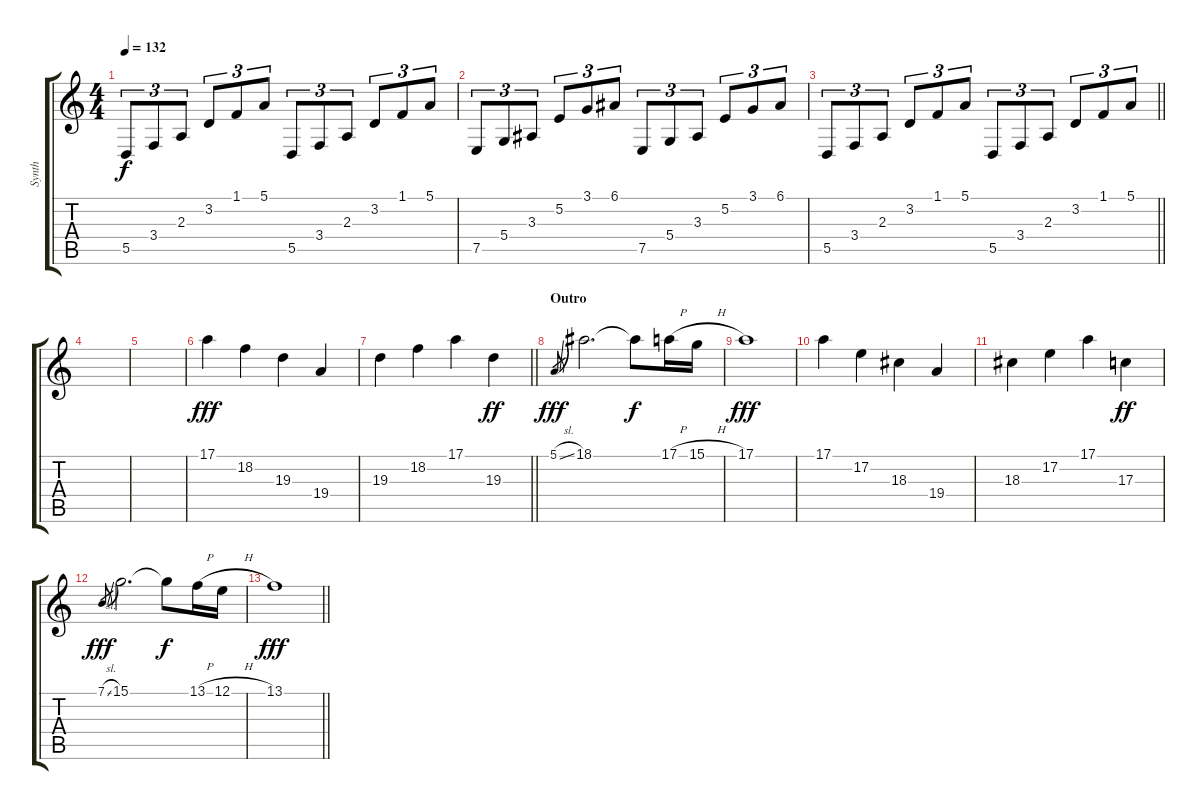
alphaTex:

\track ("Synth" "Synth") {instrument pad8sweep}
\staff {score tabs}
\tuning (E4 B3 G3 D3 A2 E2) {hide}
\ts (4 4)
\tempo 132
\clef g2
\ks c
5.5.8{tu (3 2) dy f} 3.4.8{tu (3 2)} 2.3.8{tu (3 2)} 3.2.8{tu (3 2)} 1.1.8{tu (3 2)} 5.1.8{tu (3 2)} 5.5.8{tu (3 2)} 3.4.8{tu (3 2)} 2.3.8{tu (3 2)} 3.2.8{tu (3 2)} 1.1.8{tu (3 2)} 5.1.8{tu (3 2)} |
7.5.8{tu (3 2)} 5.4.8{tu (3 2)} 3.3.8{tu (3 2)} 5.2.8{tu (3 2)} 3.1.8{tu (3 2)} 6.1.8{tu (3 2)} 7.5.8{tu (3 2)} 5.4.8{tu (3 2)} 3.3.8{tu (3 2)} 5.2.8{tu (3 2)} 3.1.8{tu (3 2)} 6.1.8{tu (3 2)} |
\barLineRight lightlight
5.5.8{tu (3 2)} 3.4.8{tu (3 2)} 2.3.8{tu (3 2)} 3.2.8{tu (3 2)} 1.1.8{tu (3 2)} 5.1.8{tu (3 2)} 5.5.8{tu (3 2)} 3.4.8{tu (3 2)} 2.3.8{tu (3 2)} 3.2.8{tu (3 2)} 1.1.8{tu (3 2)} 5.1.8{tu (3 2)} |
|
|
17.1.4{dy fff instrument pad8sweep} 18.2.4 19.3.4 19.4.4 |
\barLineRight lightlight
19.3.4 18.2.4 17.1.4 19.3.4{dy ff} |
\section ("" "Outro")
5.1{sl}.8{gr dy fff} 18.1.2{d} 18.1{t}.8{dy f} 17.1{h}.16 15.1{h}.16 |
17.1.1{dy fff} |
17.1.4 17.2.4 18.3.4 19.4.4 |
18.3.4 17.2.4 17.1.4 17.3.4{dy ff} |
7.1{sl}.8{gr dy fff} 15.1.2{d} 15.1{t}.8{dy f} 13.1{h}.16 12.1{h}.16 |
\barLineRight lightlight
13.1.1{dy fff}
